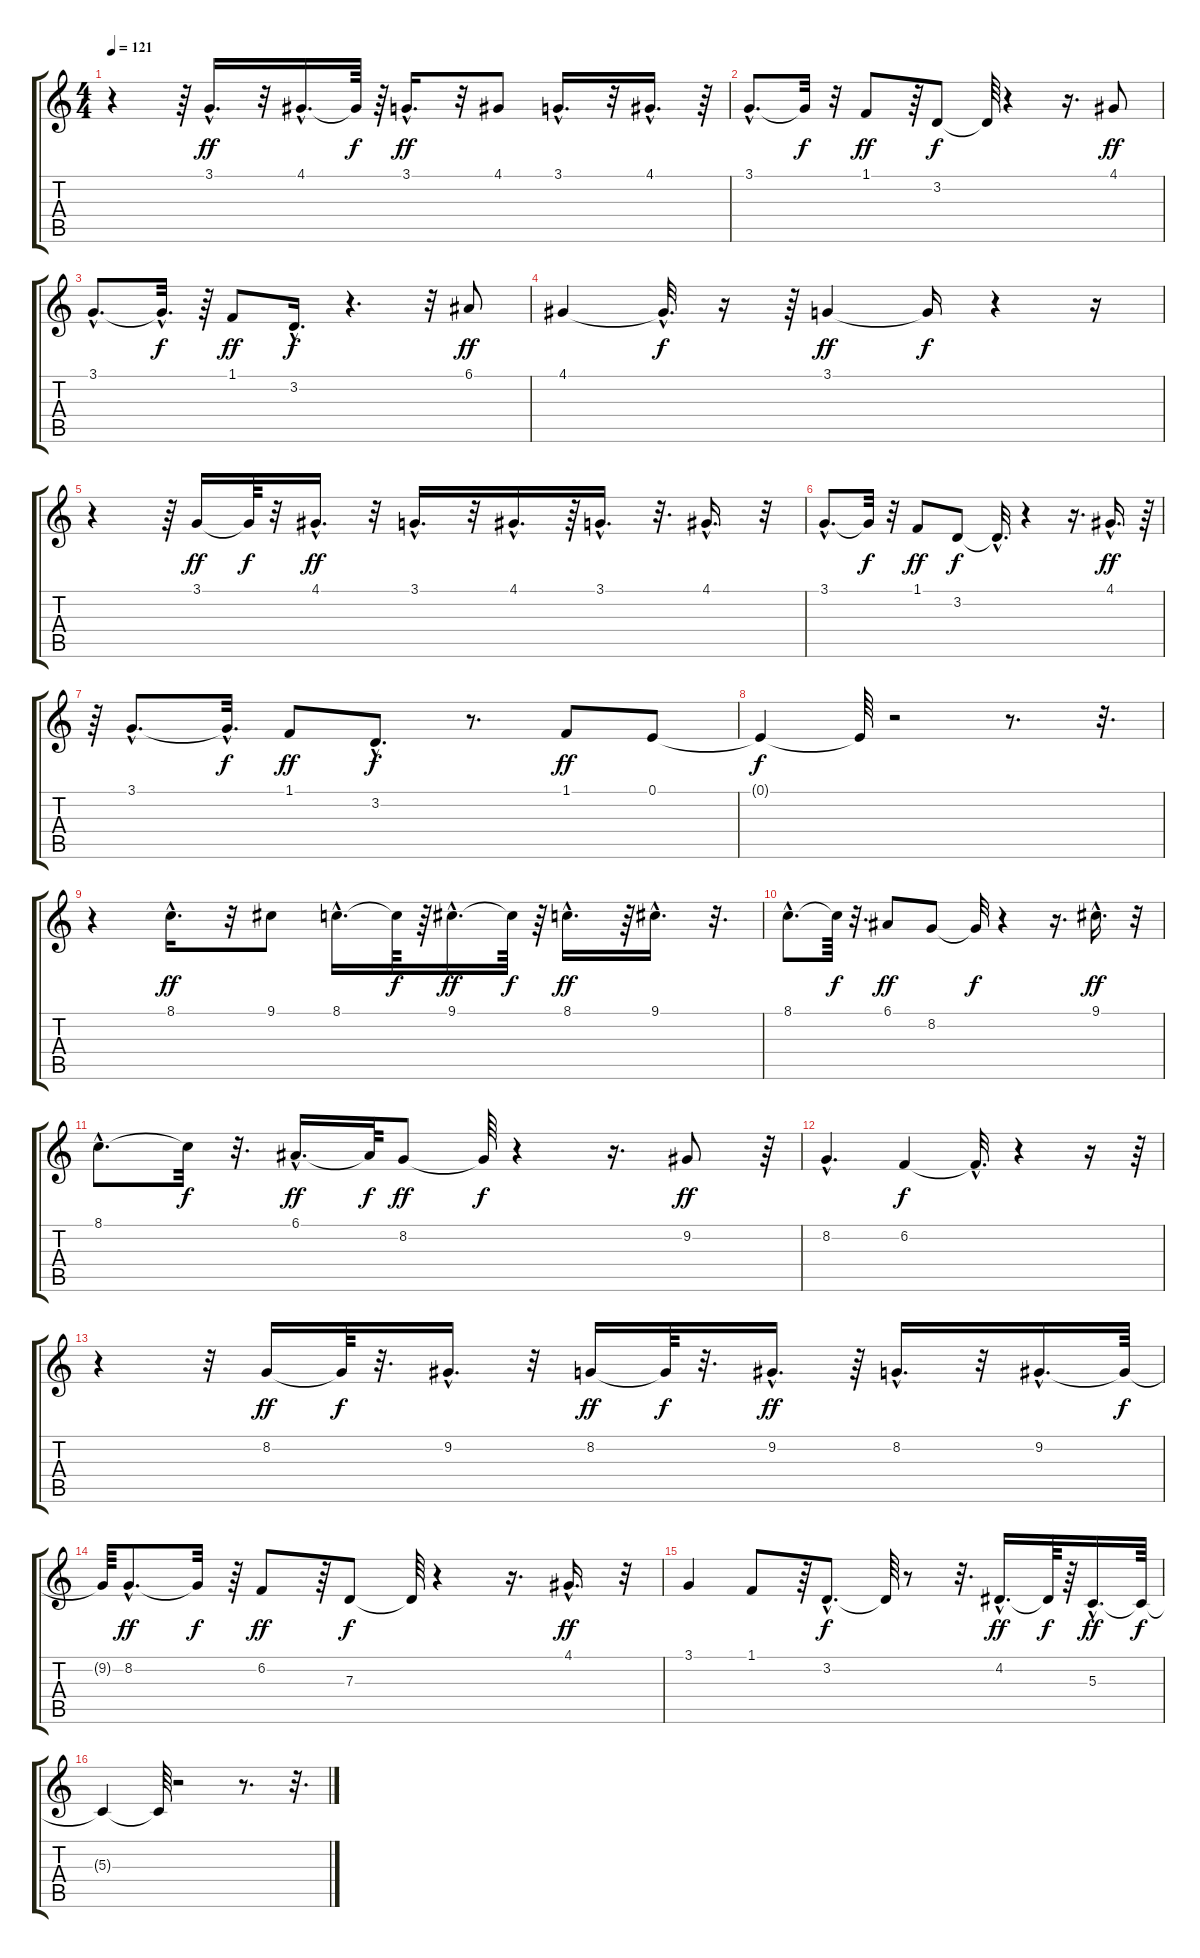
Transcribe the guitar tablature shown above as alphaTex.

\track "" {instrument panflute}
\staff {score tabs}
\tuning (E4 B3 G3 D3 A2 E2) {hide}
\ts (4 4)
\tempo 121
\clef g2
\ks c
r.4{dy f} r.64 3.1{hac}.16{d dy ff} r.32 4.1{hac}.16{d} 4.1{t}.64{dy f} r.64 3.1{hac}.16{d dy ff} r.32 4.1.8 3.1{hac}.16{d} r.32 4.1{hac}.16{d} r.64 |
3.1{hac}.8{d} 3.1{t}.32{dy f} r.32 1.1.8{dy ff} r.64 3.2.8{dy f} 3.2{t}.64 r.4 r.16{d} 4.1.8{dy ff} |
3.1{hac}.8{d} 3.1{hac t}.32{d dy f} r.64 1.1.8{dy ff} 3.2{hac}.16{d dy f} r.4{d} r.32 6.1.8{dy ff} |
4.1.4 4.1{hac t}.32{d dy f} r.16 r.64 3.1.4{dy ff} 3.1{t}.16{dy f} r.4 r.16 |
r.4 r.64 3.1.16{dy ff} 3.1{t}.64{dy f} r.32 4.1{hac}.16{d dy ff} r.32 3.1{hac}.16{d} r.32 4.1{hac}.16{d} r.64 3.1{hac}.16{d} r.32{d} 4.1{hac}.16{d} r.32 |
3.1{hac}.8{d} 3.1{t}.32{dy f} r.32 1.1.8{dy ff} 3.2.8{dy f} 3.2{hac t}.32{d} r.4 r.16{d} 4.1{hac}.16{d dy ff} r.64 |
r.64 3.1{hac}.8{d} 3.1{hac t}.32{d dy f} 1.1.8{dy ff} 3.2{hac}.8{d dy f} r.8{d} 1.1.8{dy ff} 0.1.8 |
0.1{t}.4{dy f} 0.1{t}.64 r.2 r.8{d} r.32{d} |
r.4 8.1{hac}.16{d dy ff} r.32 9.1.8 8.1{hac}.16{d} 8.1{t}.64{dy f} r.64 9.1{hac}.16{d dy ff} 9.1{t}.64{dy f} r.64 8.1{hac}.16{d dy ff} r.64 9.1{hac}.16{d} r.32{d} |
8.1{hac}.8{d} 8.1{t}.64{dy f} r.32{d} 6.1.8{dy ff} 8.2.8 8.2{t}.32{dy f} r.4 r.16{d} 9.1{hac}.16{d dy ff} r.32 |
8.1{hac}.8{d} 8.1{t}.32{dy f} r.32{d} 6.1{hac}.16{d dy ff} 6.1{t}.64{dy f} 8.2.8{dy ff} 8.2{t}.64{dy f} r.4 r.16{d} 9.2.8{dy ff} r.64 |
8.2{hac}.4{d} 6.2.4{dy f} 6.2{hac t}.32{d} r.4 r.16 r.64 |
r.4 r.32 8.2.16{dy ff} 8.2{t}.64{dy f} r.32{d} 9.2{hac}.16{d} r.32 8.2.16{dy ff} 8.2{t}.64{dy f} r.32{d} 9.2{hac}.16{d dy ff} r.64 8.2{hac}.16{d} r.32 9.2{hac}.16{d} 9.2{t}.64{dy f} |
9.2{t}.64 8.2{hac}.8{d dy ff} 8.2{t}.32{dy f} r.64 6.2.8{dy ff} r.64 7.3.8{dy f} 7.3{t}.64 r.4 r.16{d} 4.1{hac}.16{d dy ff} r.32 |
3.1.4 1.1.8 r.64 3.2{hac}.8{d dy f} 3.2{t}.64 r.8 r.32{d} 4.2{hac}.16{d dy ff} 4.2{t}.64{dy f} r.64 5.3{hac}.16{d dy ff} 5.3{t}.64{dy f} |
5.3{t}.4 5.3{t}.64 r.2 r.8{d} r.32{d}
